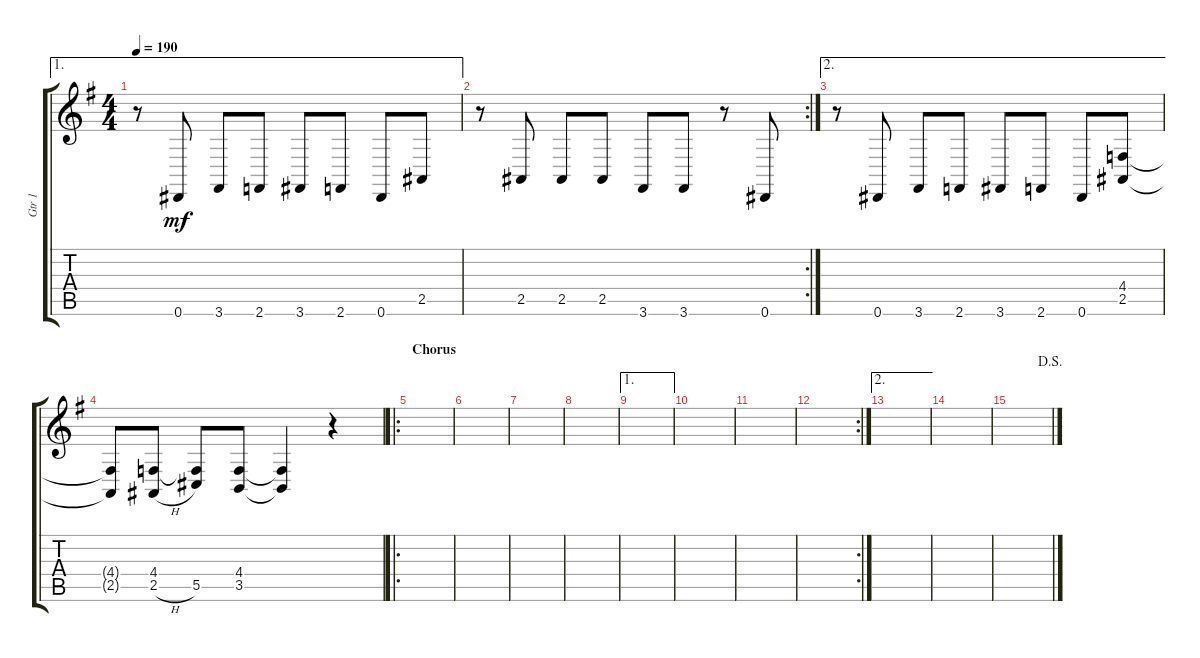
\track ("Gtr 1" "Gtr 1") {instrument acousticgrandpiano}
\staff {score tabs}
\tuning (Eb4 Bb3 Gb3 Db3 Ab2 Eb2) {hide}
\ae 1
\ts (4 4)
\tempo 190
\clef g2
\ks g
r.8{dy mf} 0.6.8 3.6.8 2.6.8 3.6.8 2.6.8 0.6.8 2.5.8 |
\rc 2
r.8 2.5.8 2.5.8 2.5.8 3.6.8 3.6.8 r.8 0.6.8 |
\ae 2
r.8 0.6.8 3.6.8 2.6.8 3.6.8 2.6.8 0.6.8 (4.4 2.5).8 |
(4.4{t} 2.5{t}).8 (4.4 2.5{h}).8 (4.4{t} 5.5).8 (4.4 3.5).8 (4.4{t} 3.5{t}).4 r.4 |
\ro
\section ("" "Chorus")
|
|
|
|
\ae 1
|
|
|
\rc 2
|
\ae 2
|
|
\jump dalsegno
